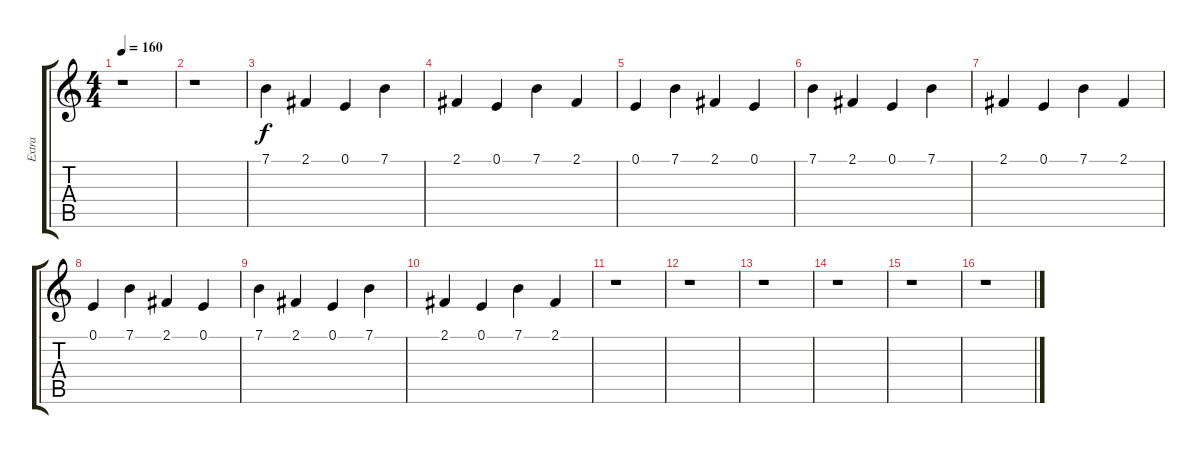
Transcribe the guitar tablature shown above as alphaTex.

\track ("Extra" "Extra") {instrument lead3calliope}
\staff {score tabs}
\tuning (E4 B3 G3 D3 A2 E2) {hide}
\ts (4 4)
\tempo 160
\clef g2
\ks c
r.1{dy f} |
r.1 |
7.1.4 2.1.4 0.1.4 7.1.4 |
2.1.4 0.1.4 7.1.4 2.1.4 |
0.1.4 7.1.4 2.1.4 0.1.4 |
7.1.4 2.1.4 0.1.4 7.1.4 |
2.1.4 0.1.4 7.1.4 2.1.4 |
0.1.4 7.1.4 2.1.4 0.1.4 |
7.1.4 2.1.4 0.1.4 7.1.4 |
2.1.4 0.1.4 7.1.4 2.1.4 |
r.1 |
r.1 |
r.1 |
r.1 |
r.1 |
r.1
